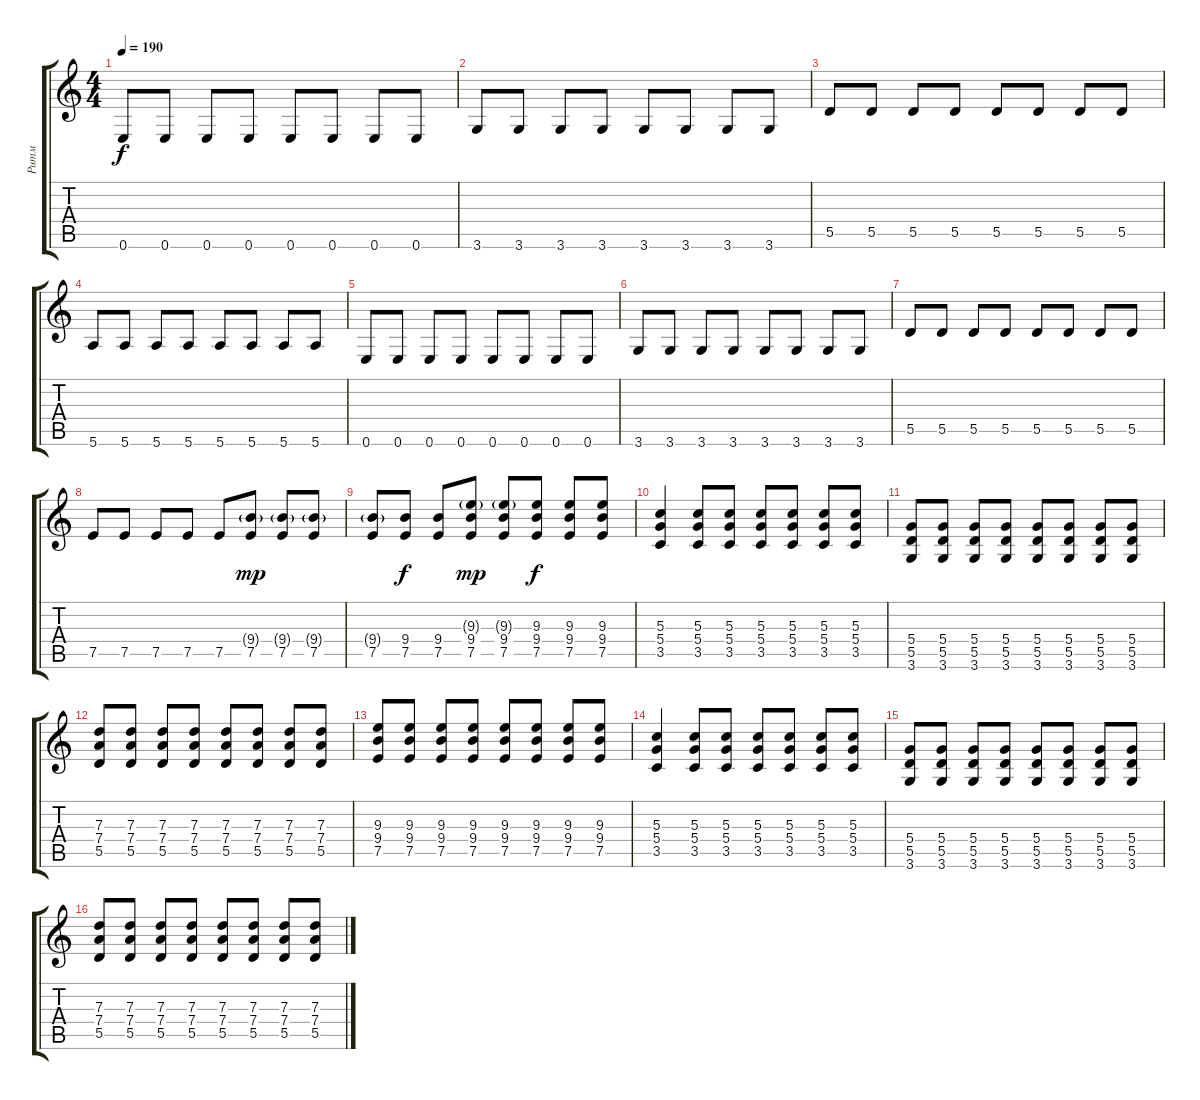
\track ("Ритм" "Ритм") {instrument distortionguitar}
\staff {score tabs}
\tuning (E4 B3 G3 D3 A2 E2) {hide}
\ts (4 4)
\tempo 190
\clef g2
\ks c
0.6.8{dy f} 0.6.8 0.6.8 0.6.8 0.6.8 0.6.8 0.6.8 0.6.8 |
3.6.8 3.6.8 3.6.8 3.6.8 3.6.8 3.6.8 3.6.8 3.6.8 |
5.5.8 5.5.8 5.5.8 5.5.8 5.5.8 5.5.8 5.5.8 5.5.8 |
5.6.8 5.6.8 5.6.8 5.6.8 5.6.8 5.6.8 5.6.8 5.6.8 |
0.6.8 0.6.8 0.6.8 0.6.8 0.6.8 0.6.8 0.6.8 0.6.8 |
3.6.8 3.6.8 3.6.8 3.6.8 3.6.8 3.6.8 3.6.8 3.6.8 |
5.5.8 5.5.8 5.5.8 5.5.8 5.5.8 5.5.8 5.5.8 5.5.8 |
7.5.8 7.5.8 7.5.8 7.5.8 7.5.8 (9.4{g} 7.5).8{dy mp} (9.4{g} 7.5).8 (9.4{g} 7.5).8 |
(9.4{g} 7.5).8 (9.4 7.5).8{dy f} (9.4 7.5).8 (9.3{g} 9.4 7.5).8{dy mp} (9.3{g} 9.4 7.5).8 (9.3 9.4 7.5).8{dy f} (9.3 9.4 7.5).8 (9.3 9.4 7.5).8 |
(5.3 5.4 3.5).4 (5.3 5.4 3.5).8 (5.3 5.4 3.5).8 (5.3 5.4 3.5).8 (5.3 5.4 3.5).8 (5.3 5.4 3.5).8 (5.3 5.4 3.5).8 |
(5.4 5.5 3.6).8 (5.4 5.5 3.6).8 (5.4 5.5 3.6).8 (5.4 5.5 3.6).8 (5.4 5.5 3.6).8 (5.4 5.5 3.6).8 (5.4 5.5 3.6).8 (5.4 5.5 3.6).8 |
(7.3 7.4 5.5).8 (7.3 7.4 5.5).8 (7.3 7.4 5.5).8 (7.3 7.4 5.5).8 (7.3 7.4 5.5).8 (7.3 7.4 5.5).8 (7.3 7.4 5.5).8 (7.3 7.4 5.5).8 |
(9.3 9.4 7.5).8 (9.3 9.4 7.5).8 (9.3 9.4 7.5).8 (9.3 9.4 7.5).8 (9.3 9.4 7.5).8 (9.3 9.4 7.5).8 (9.3 9.4 7.5).8 (9.3 9.4 7.5).8 |
(5.3 5.4 3.5).4 (5.3 5.4 3.5).8 (5.3 5.4 3.5).8 (5.3 5.4 3.5).8 (5.3 5.4 3.5).8 (5.3 5.4 3.5).8 (5.3 5.4 3.5).8 |
(5.4 5.5 3.6).8 (5.4 5.5 3.6).8 (5.4 5.5 3.6).8 (5.4 5.5 3.6).8 (5.4 5.5 3.6).8 (5.4 5.5 3.6).8 (5.4 5.5 3.6).8 (5.4 5.5 3.6).8 |
(7.3 7.4 5.5).8 (7.3 7.4 5.5).8 (7.3 7.4 5.5).8 (7.3 7.4 5.5).8 (7.3 7.4 5.5).8 (7.3 7.4 5.5).8 (7.3 7.4 5.5).8 (7.3 7.4 5.5).8
